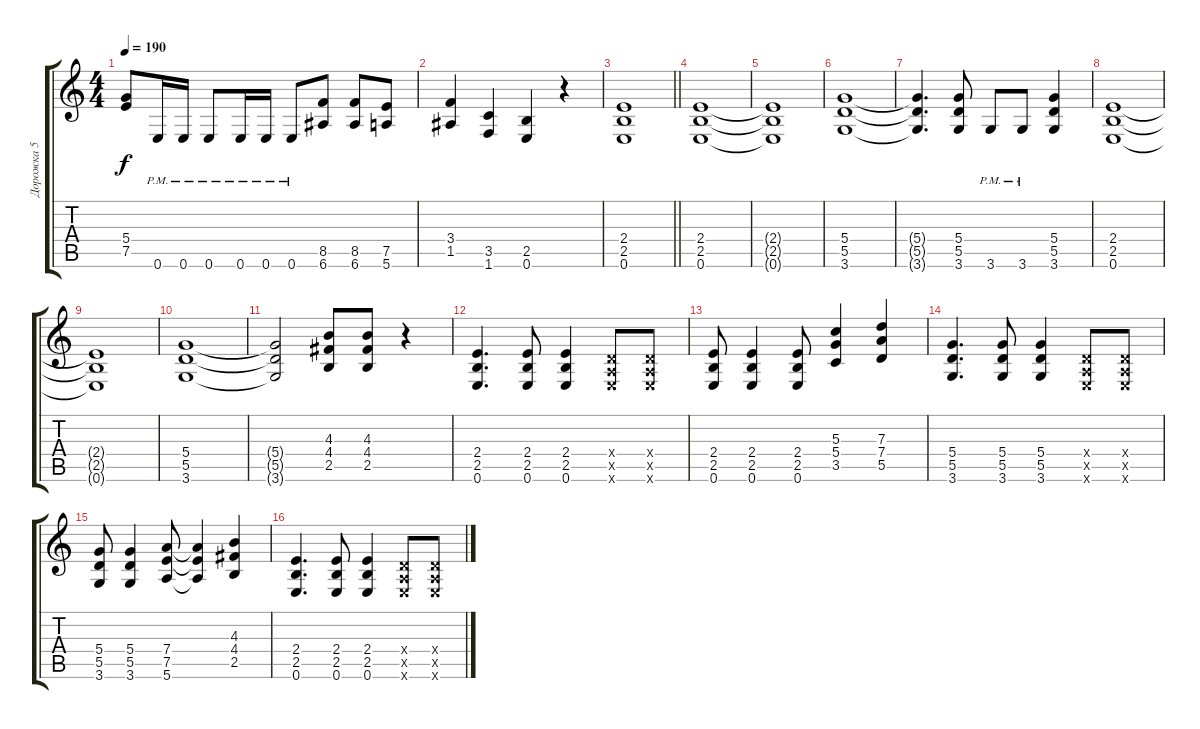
\track ("Дорожка 5" "Дорожка 5") {instrument distortionguitar}
\staff {score tabs}
\tuning (E4 B3 G3 D3 A2 E2) {hide}
\ts (4 4)
\tempo 190
\clef g2
\ks c
(5.4 7.5).8{dy f} 0.6{pm}.16 0.6{pm}.16 0.6{pm}.8 0.6{pm}.16 0.6{pm}.16 0.6{pm}.8 (8.5 6.6).8 (8.5 6.6).8 (7.5 5.6).8 |
(3.4 1.5).4 (3.5 1.6).4 (2.5 0.6).4 r.4 |
\barLineRight lightlight
(2.4 2.5 0.6).1 |
(2.4 2.5 0.6).1 |
(2.4{t} 2.5{t} 0.6{t}).1 |
(5.4 5.5 3.6).1 |
(5.4{t} 5.5{t} 3.6{t}).4{d} (5.4 5.5 3.6).8 3.6{pm}.8 3.6{pm}.8 (5.4 5.5 3.6).4 |
(2.4 2.5 0.6).1 |
(2.4{t} 2.5{t} 0.6{t}).1 |
(5.4 5.5 3.6).1 |
(5.4{t} 5.5{t} 3.6{t}).2 (4.3 4.4 2.5).8 (4.3 4.4 2.5).8 r.4 |
(2.4 2.5 0.6).4{d} (2.4 2.5 0.6).8 (2.4 2.5 0.6).4 (0.4{x} 0.5{x} 0.6{x}).8 (0.4{x} 0.5{x} 0.6{x}).8 |
(2.4 2.5 0.6).8 (2.4 2.5 0.6).4 (2.4 2.5 0.6).8 (5.3 5.4 3.5).4 (7.3 7.4 5.5).4 |
(5.4 5.5 3.6).4{d} (5.4 5.5 3.6).8 (5.4 5.5 3.6).4 (0.4{x} 0.5{x} 0.6{x}).8 (0.4{x} 0.5{x} 0.6{x}).8 |
(5.4 5.5 3.6).8 (5.4 5.5 3.6).4 (7.4 7.5 5.6).8 (7.4{t} 7.5{t} 5.6{t}).4 (4.3 4.4 2.5).4 |
(2.4 2.5 0.6).4{d} (2.4 2.5 0.6).8 (2.4 2.5 0.6).4 (0.4{x} 0.5{x} 0.6{x}).8 (0.4{x} 0.5{x} 0.6{x}).8
